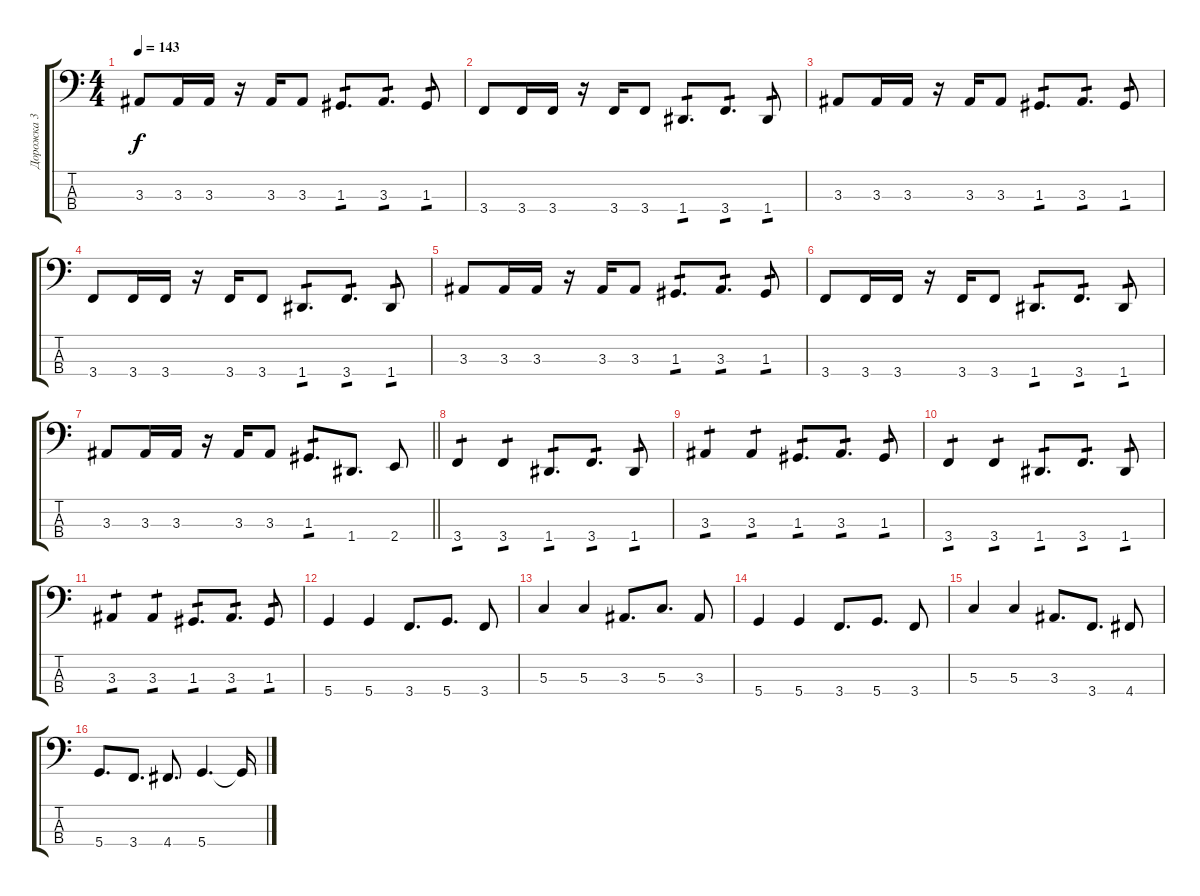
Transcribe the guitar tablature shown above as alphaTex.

\track ("Дорожка 3" "Дорожка 3") {instrument electricbassfinger}
\staff {score tabs}
\tuning (F2 C2 G1 D1) {hide}
\ts (4 4)
\tempo 143
\clef f4
\ks c
3.3.8{dy f} 3.3.16 3.3.16 r.16 3.3.16 3.3.8 1.3.8{d tp 1} 3.3.8{d tp 1} 1.3.8{tp 1} |
3.4.8 3.4.16 3.4.16 r.16 3.4.16 3.4.8 1.4.8{d tp 1} 3.4.8{d tp 1} 1.4.8{tp 1} |
3.3.8 3.3.16 3.3.16 r.16 3.3.16 3.3.8 1.3.8{d tp 1} 3.3.8{d tp 1} 1.3.8{tp 1} |
3.4.8 3.4.16 3.4.16 r.16 3.4.16 3.4.8 1.4.8{d tp 1} 3.4.8{d tp 1} 1.4.8{tp 1} |
3.3.8 3.3.16 3.3.16 r.16 3.3.16 3.3.8 1.3.8{d tp 1} 3.3.8{d tp 1} 1.3.8{tp 1} |
3.4.8 3.4.16 3.4.16 r.16 3.4.16 3.4.8 1.4.8{d tp 1} 3.4.8{d tp 1} 1.4.8{tp 1} |
\barLineRight lightlight
3.3.8 3.3.16 3.3.16 r.16 3.3.16 3.3.8 1.3.8{d tp 1} 1.4.8{d} 2.4.8 |
3.4.4{tp 1} 3.4.4{tp 1} 1.4.8{d tp 1} 3.4.8{d tp 1} 1.4.8{tp 1} |
3.3.4{tp 1} 3.3.4{tp 1} 1.3.8{d tp 1} 3.3.8{d tp 1} 1.3.8{tp 1} |
3.4.4{tp 1} 3.4.4{tp 1} 1.4.8{d tp 1} 3.4.8{d tp 1} 1.4.8{tp 1} |
3.3.4{tp 1} 3.3.4{tp 1} 1.3.8{d tp 1} 3.3.8{d tp 1} 1.3.8{tp 1} |
5.4.4 5.4.4 3.4.8{d} 5.4.8{d} 3.4.8 |
5.3.4 5.3.4 3.3.8{d} 5.3.8{d} 3.3.8 |
5.4.4 5.4.4 3.4.8{d} 5.4.8{d} 3.4.8 |
5.3.4 5.3.4 3.3.8{d} 3.4.8{d} 4.4.8 |
5.4.8{d} 3.4.8{d} 4.4.8{d} 5.4.4{d} 5.4{t}.16
